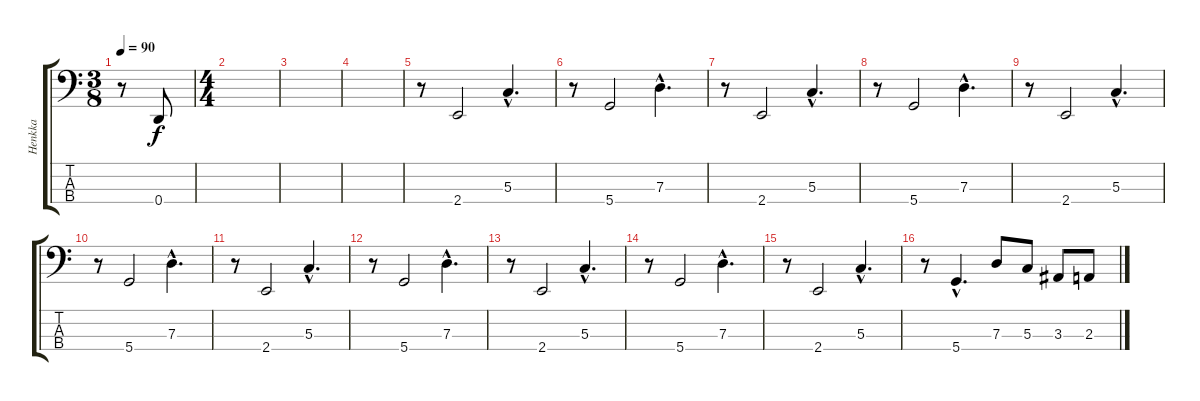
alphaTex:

\track ("Henkka" "Henkka") {instrument electricbasspick}
\staff {score tabs}
\tuning (F2 C2 G1 D1) {hide}
\ts (3 8)
\tempo 90
\clef f4
\ks c
r.8{dy f} 0.4.8 |
\ts (4 4)
|
|
|
r.8 2.4.2 5.3{hac}.4{d} |
r.8 5.4.2 7.3{hac}.4{d} |
r.8 2.4.2 5.3{hac}.4{d} |
r.8 5.4.2 7.3{hac}.4{d} |
r.8 2.4.2 5.3{hac}.4{d} |
r.8 5.4.2 7.3{hac}.4{d} |
r.8 2.4.2 5.3{hac}.4{d} |
r.8 5.4.2 7.3{hac}.4{d} |
r.8 2.4.2 5.3{hac}.4{d} |
r.8 5.4.2 7.3{hac}.4{d} |
r.8 2.4.2 5.3{hac}.4{d} |
r.8 5.4{hac}.4{d} 7.3.8 5.3.8 3.3.8 2.3.8
